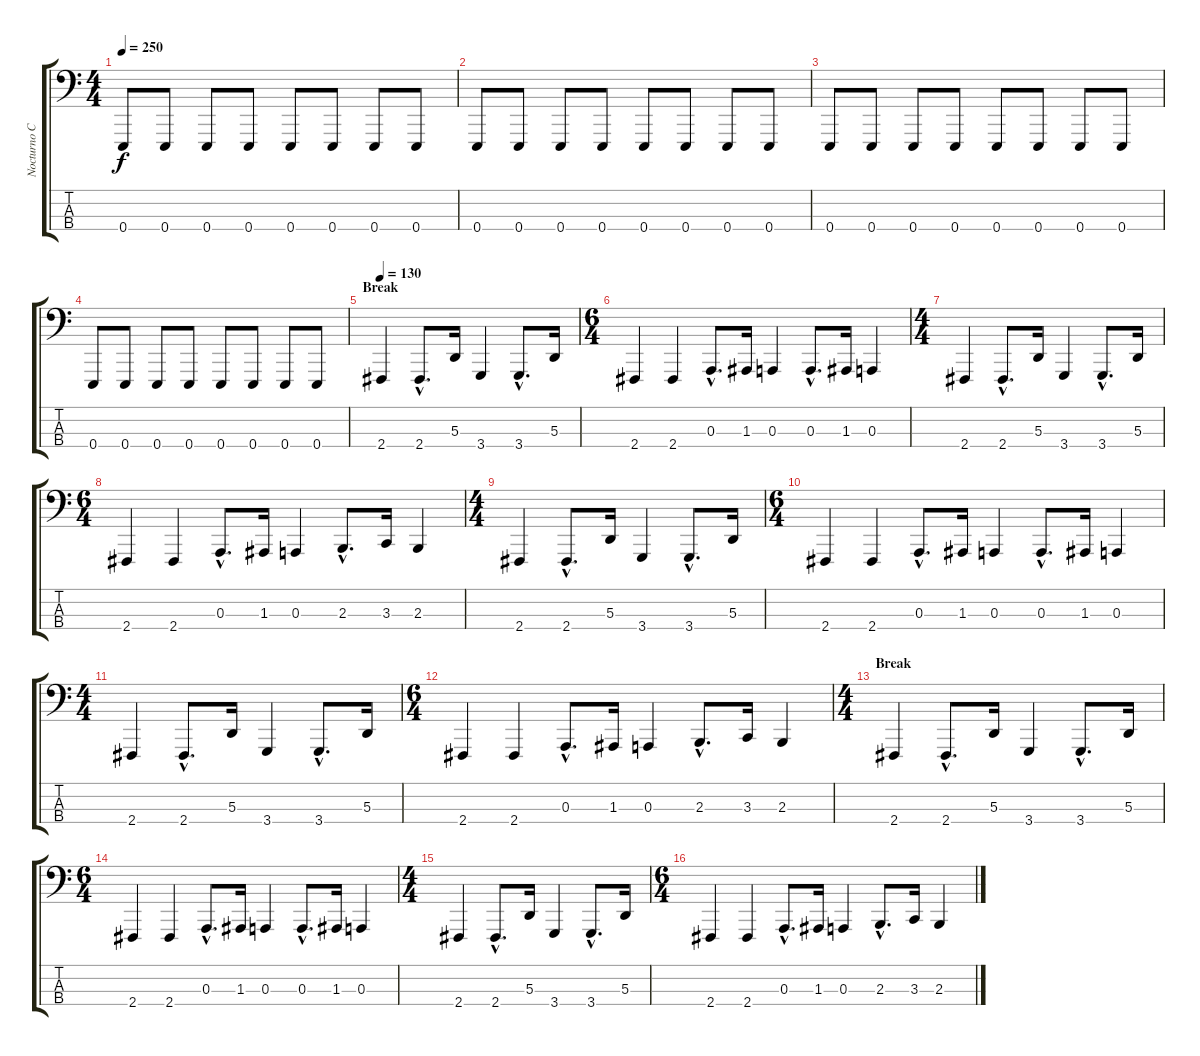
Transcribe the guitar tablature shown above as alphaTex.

\track ("Nocturno Culto" "Nocturno C") {instrument cello}
\staff {score tabs}
\tuning (G2 D2 A1 E1) {hide}
\ts (4 4)
\tempo 250
\clef f4
\ks c
0.4.8{dy f} 0.4.8 0.4.8 0.4.8 0.4.8 0.4.8 0.4.8 0.4.8 |
0.4.8 0.4.8 0.4.8 0.4.8 0.4.8 0.4.8 0.4.8 0.4.8 |
0.4.8 0.4.8 0.4.8 0.4.8 0.4.8 0.4.8 0.4.8 0.4.8 |
0.4.8 0.4.8 0.4.8 0.4.8 0.4.8 0.4.8 0.4.8 0.4.8 |
\section ("" "Break")
\tempo 130
2.4.4 2.4{hac}.8{d} 5.3.16 3.4.4 3.4{hac}.8{d} 5.3.16 |
\ts (6 4)
2.4.4 2.4.4 0.3{hac}.8{d} 1.3.16 0.3.4 0.3{hac}.8{d} 1.3.16 0.3.4 |
\ts (4 4)
2.4.4 2.4{hac}.8{d} 5.3.16 3.4.4 3.4{hac}.8{d} 5.3.16 |
\ts (6 4)
2.4.4 2.4.4 0.3{hac}.8{d} 1.3.16 0.3.4 2.3{hac}.8{d} 3.3.16 2.3.4 |
\ts (4 4)
2.4.4 2.4{hac}.8{d} 5.3.16 3.4.4 3.4{hac}.8{d} 5.3.16 |
\ts (6 4)
2.4.4 2.4.4 0.3{hac}.8{d} 1.3.16 0.3.4 0.3{hac}.8{d} 1.3.16 0.3.4 |
\ts (4 4)
2.4.4 2.4{hac}.8{d} 5.3.16 3.4.4 3.4{hac}.8{d} 5.3.16 |
\ts (6 4)
2.4.4 2.4.4 0.3{hac}.8{d} 1.3.16 0.3.4 2.3{hac}.8{d} 3.3.16 2.3.4 |
\ts (4 4)
\section ("" "Break")
2.4.4 2.4{hac}.8{d} 5.3.16 3.4.4 3.4{hac}.8{d} 5.3.16 |
\ts (6 4)
2.4.4 2.4.4 0.3{hac}.8{d} 1.3.16 0.3.4 0.3{hac}.8{d} 1.3.16 0.3.4 |
\ts (4 4)
2.4.4 2.4{hac}.8{d} 5.3.16 3.4.4 3.4{hac}.8{d} 5.3.16 |
\ts (6 4)
2.4.4 2.4.4 0.3{hac}.8{d} 1.3.16 0.3.4 2.3{hac}.8{d} 3.3.16 2.3.4
